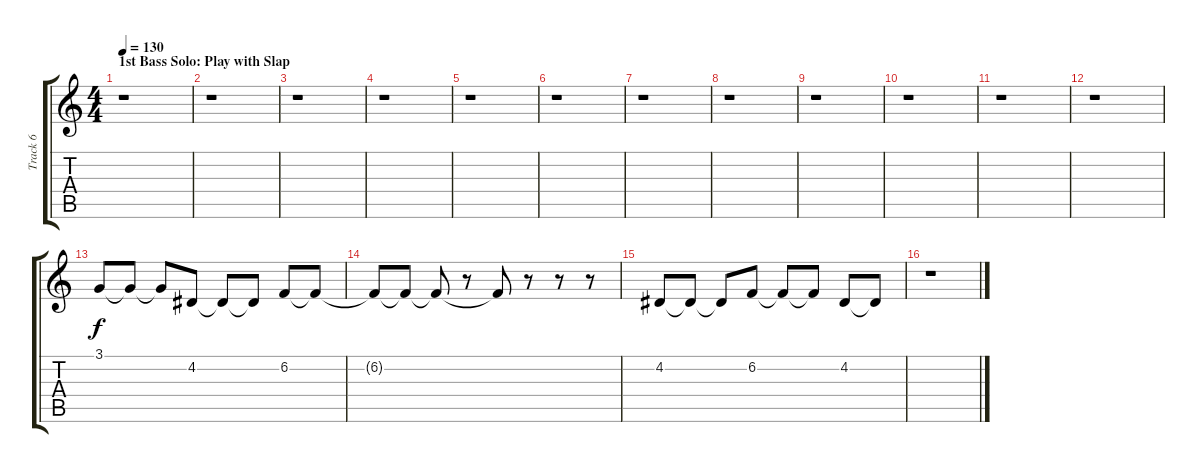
\track ("Track 6" "Track 6") {instrument stringensemble1}
\staff {score tabs}
\tuning (E4 B3 G3 D3 A2 E2) {hide}
\ts (4 4)
\section ("" "1st Bass Solo: Play with Slap")
\tempo 130
\clef g2
\ks c
r.1{dy f instrument stringensemble1} |
r.1 |
r.1 |
r.1 |
r.1 |
r.1 |
r.1 |
r.1 |
r.1 |
r.1 |
r.1 |
r.1 |
3.1.8 3.1{t}.8 3.1{t}.8 4.2.8 4.2{t}.8 4.2{t}.8 6.2.8 6.2{t}.8 |
6.2{t}.8 6.2{t}.8 6.2{t}.8 r.8 6.2{t}.8 r.8 r.8 r.8 |
4.2.8 4.2{t}.8 4.2{t}.8 6.2.8 6.2{t}.8 6.2{t}.8 4.2.8 4.2{t}.8 |
r.1
